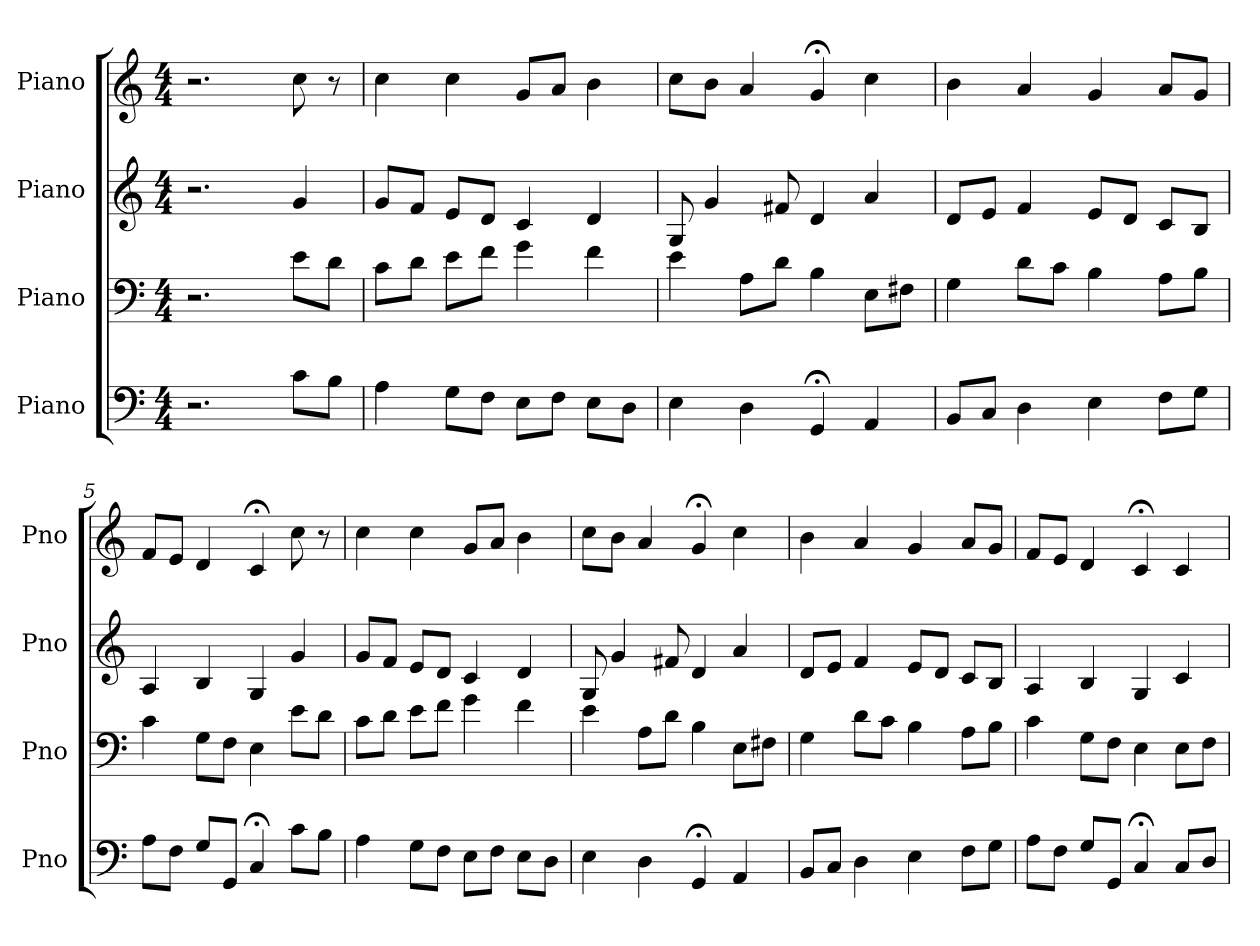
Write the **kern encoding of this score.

**kern	**kern	**kern	**kern
*part4	*part3	*part2	*part1
*staff4	*staff3	*staff2	*staff1
*I"Piano	*I"Piano	*I"Piano	*I"Piano
*I'Pno	*I'Pno	*I'Pno	*I'Pno
*clefF4	*clefF4	*clefG2	*clefG2
*k[]	*k[]	*k[]	*k[]
*M4/4	*M4/4	*M4/4	*M4/4
=1	=1	=1	=1
2.r	2.r	2.r	2.r
8c\L	8e\L	4g/	8cc\
8B\J	8d\J	.	8r
=2	=2	=2	=2
4A\	8c\L	8g/L	4cc\
.	8d\J	8f/J	.
8G\L	8e\L	8e/L	4cc\
8F\J	8f\J	8d/J	.
8E\L	4g\	4c/	8g/L
8F\J	.	.	8a/J
8E\L	4f\	4d/	4b\
8D\J	.	.	.
=3	=3	=3	=3
4E\	4e\	8G/	8cc\L
.	.	4g/	8b\J
4D\	8A\L	.	4a/
.	8d\J	8f#X/	.
4GG;</	4B\	4d/	4g;</
4AA/	8E\L	4a/	4cc\
.	8F#X\J	.	.
=4	=4	=4	=4
8BB/L	4G\	8d/L	4b\
8C/J	.	8e/J	.
4D\	8d\L	4f/	4a/
.	8c\J	.	.
4E\	4B\	8e/L	4g/
.	.	8d/J	.
8F\L	8A\L	8c/L	8a/L
8G\J	8B\J	8B/J	8g/J
=5	=5	=5	=5
8A\L	4c\	4A/	8f/L
8F\J	.	.	8e/J
8G/L	8G\L	4B/	4d/
8GG/J	8F\J	.	.
4C;</	4E\	4G/	4c;</
8c\L	8e\L	4g/	8cc\
8B\J	8d\J	.	8r
=6	=6	=6	=6
4A\	8c\L	8g/L	4cc\
.	8d\J	8f/J	.
8G\L	8e\L	8e/L	4cc\
8F\J	8f\J	8d/J	.
8E\L	4g\	4c/	8g/L
8F\J	.	.	8a/J
8E\L	4f\	4d/	4b\
8D\J	.	.	.
=7	=7	=7	=7
4E\	4e\	8G/	8cc\L
.	.	4g/	8b\J
4D\	8A\L	.	4a/
.	8d\J	8f#X/	.
4GG;</	4B\	4d/	4g;</
4AA/	8E\L	4a/	4cc\
.	8F#X\J	.	.
=8	=8	=8	=8
8BB/L	4G\	8d/L	4b\
8C/J	.	8e/J	.
4D\	8d\L	4f/	4a/
.	8c\J	.	.
4E\	4B\	8e/L	4g/
.	.	8d/J	.
8F\L	8A\L	8c/L	8a/L
8G\J	8B\J	8B/J	8g/J
=9	=9	=9	=9
8A\L	4c\	4A/	8f/L
8F\J	.	.	8e/J
8G/L	8G\L	4B/	4d/
8GG/J	8F\J	.	.
4C;</	4E\	4G/	4c;</
8C/L	8E\L	4c/	4c/
8D/J	8F\J	.	.
=	=	=	=
*-	*-	*-	*-
